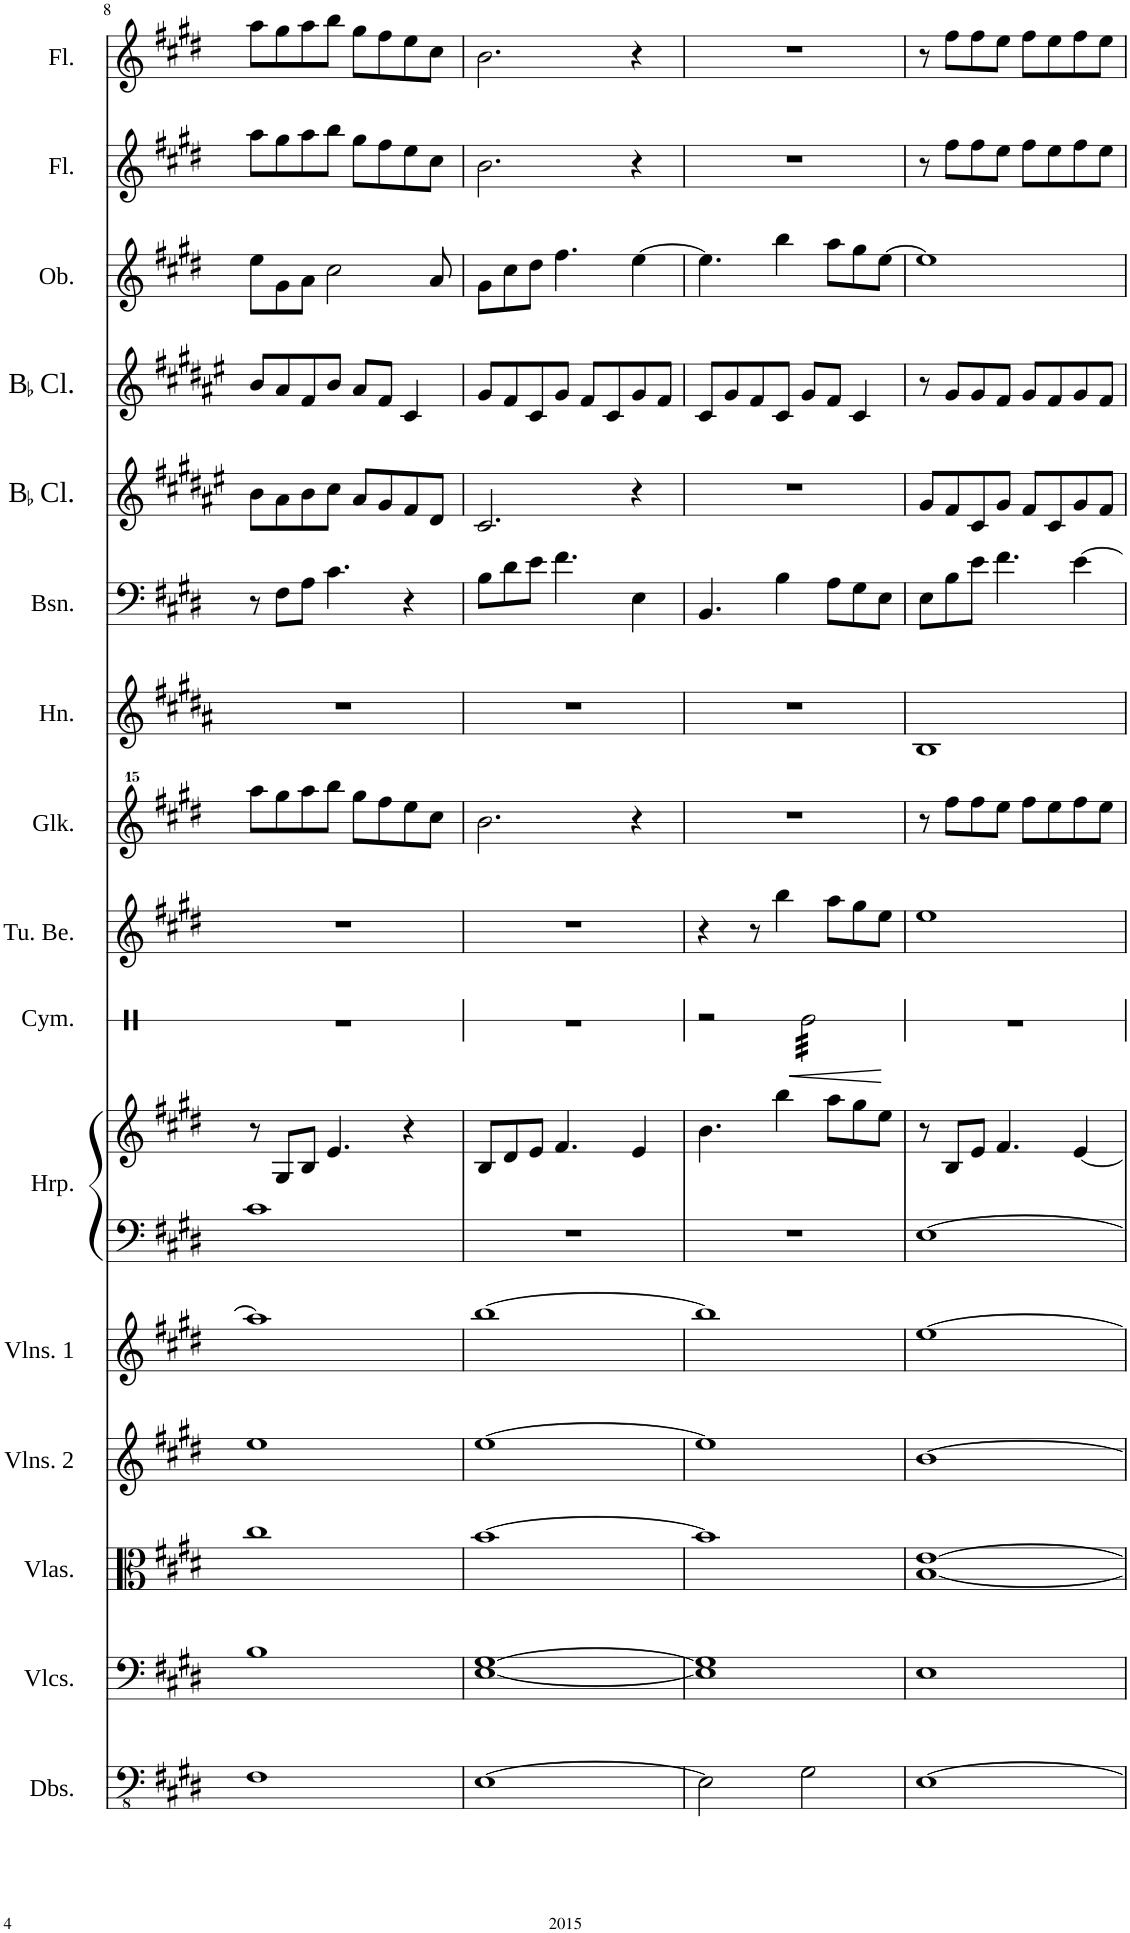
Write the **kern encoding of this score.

**kern	**kern	**kern	**kern	**kern	**kern	**kern	**kern	**dynam	**kern	**kern	**kern	**kern	**kern	**kern	**kern	**kern	**kern
*part16	*part15	*part14	*part13	*part12	*part11	*part11	*part10	*part10	*part9	*part8	*part7	*part6	*part5	*part4	*part3	*part2	*part1
*staff17	*staff16	*staff15	*staff14	*staff13	*staff12	*staff11	*staff10	*staff10	*staff9	*staff8	*staff7	*staff6	*staff5	*staff4	*staff3	*staff2	*staff1
*I"Double Basses	*I"Violoncellos	*I"Violas	*I"Violins 2	*I"Violins 1	*I"Harp	*	*I"Cymbal	*	*I"Tubular Bells	*I"Glockenspiel	*I"Horn	*I"Bassoon	*I"BaccidentalFlat Clarinet	*I"BaccidentalFlat Clarinet	*I"Oboe	*I"Flute	*I"Flute
*I'Dbs.	*I'Vlcs.	*I'Vlas.	*I'Vlns. 2	*I'Vlns. 1	*I'Hrp.	*	*I'Cym.	*	*I'Tu. Be.	*I'Glk.	*I'Hn.	*I'Bsn.	*I'BaccidentalFlat Cl.	*I'BaccidentalFlat Cl.	*I'Ob.	*I'Fl.	*I'Fl.
!!LO:PB:g=z
*clefFv4	*clefF4	*clefC3	*clefG2	*clefG2	*clefF4	*clefG2	*clefX	*	*clefG2	*clefG^^2	*clefG2	*clefF4	*clefG2	*clefG2	*clefG2	*clefG2	*clefG2
*	*	*	*	*	*	*	*	*	*	*	*Trd4c7	*	*Trd1c2	*Trd1c2	*	*	*
*k[f#c#g#d#]	*k[f#c#g#d#]	*k[f#c#g#d#]	*k[f#c#g#d#]	*k[f#c#g#d#]	*k[f#c#g#d#]	*k[f#c#g#d#]	*k[]	*	*k[f#c#g#d#]	*k[f#c#g#d#]	*k[f#c#g#d#a#]	*k[f#c#g#d#]	*k[f#c#g#d#a#e#]	*k[f#c#g#d#a#e#]	*k[f#c#g#d#]	*k[f#c#g#d#]	*k[f#c#g#d#]
*M4/4	*M4/4	*M4/4	*M4/4	*M4/4	*M4/4	*M4/4	*M4/4	*	*M4/4	*M4/4	*M4/4	*M4/4	*M4/4	*M4/4	*M4/4	*M4/4	*M4/4
=8	=8	=8	=8	=8	=8	=8	=8	=8	=8	=8	=8	=8	=8	=8	=8	=8	=8
1FF#	1B	1cc#	1ee	1aa]	1c#	8r	1r	.	1r	8aaaa\L	1r	8r	8b\L	8b/L	8ee\L	8aa\L	8aa\L
.	.	.	.	.	.	8G#/L	.	.	.	8gggg#\	.	8F#\L	8a#\	8a#/	8g#\	8gg#\	8gg#\
.	.	.	.	.	.	8B/J	.	.	.	8aaaa\	.	8A\J	8b\	8f#/	8a\J	8aa\	8aa\
.	.	.	.	.	.	4.e/	.	.	.	8bbbb\J	.	4.c#\	8cc#\J	8b/J	2cc#\	8bb\J	8bb\J
.	.	.	.	.	.	.	.	.	.	8gggg#\L	.	.	8a#/L	8a#/L	.	8gg#\L	8gg#\L
.	.	.	.	.	.	.	.	.	.	8ffff#\	.	.	8g#/	8f#/J	.	8ff#\	8ff#\
.	.	.	.	.	.	4r	.	.	.	8eeee\	.	4r	8f#/	4c#/	.	8ee\	8ee\
.	.	.	.	.	.	.	.	.	.	8cccc#\J	.	.	8d#/J	.	8a/	8cc#\J	8cc#\J
=9	=9	=9	=9	=9	=9	=9	=9	=9	=9	=9	=9	=9	=9	=9	=9	=9	=9
[1EE	[1E [1G#	[1b	[1ee	[1bb	1r	8B/L	1r	.	1r	2.bbb\	1r	8B\L	2.c#/	8g#/L	8g#\L	2.b\	2.b\
.	.	.	.	.	.	8d#/	.	.	.	.	.	8d#\	.	8f#/	8cc#\	.	.
.	.	.	.	.	.	8e/J	.	.	.	.	.	8e\J	.	8c#/	8dd#\J	.	.
.	.	.	.	.	.	4.f#/	.	.	.	.	.	4.f#\	.	8g#/J	4.ff#\	.	.
.	.	.	.	.	.	.	.	.	.	.	.	.	.	8f#/L	.	.	.
.	.	.	.	.	.	.	.	.	.	.	.	.	.	8c#/	.	.	.
.	.	.	.	.	.	4e/	.	.	.	4r	.	4E\	4r	8g#/	[4ee\	4r	4r
.	.	.	.	.	.	.	.	.	.	.	.	.	.	8f#/J	.	.	.
=10	=10	=10	=10	=10	=10	=10	=10	=10	=10	=10	=10	=10	=10	=10	=10	=10	=10
2EE\]	1E] 1G#]	1b]	1ee]	1bb]	1r	4.b\	2r	.	4r	1r	1r	4.BB/	1r	8c#/L	4.ee\]	1r	1r
.	.	.	.	.	.	.	.	.	.	.	.	.	.	8g#/	.	.	.
.	.	.	.	.	.	.	.	.	8r	.	.	.	.	8f#/	.	.	.
.	.	.	.	.	.	4bb\	.	.	4bb\	.	.	4B\	.	8c#/J	4bb\	.	.
!	!	!	!	!	!	!	!	!LO:HP:b	!	!	!	!	!	!	!	!	!
*	*	*	*	*	*	*	*tremolo	*	*	*	*	*	*	*	*	*	*
2GG#\	.	.	.	.	.	.	32Re\LLL	<	.	.	.	.	.	8g#/L	.	.	.
.	.	.	.	.	.	.	32Re\	.	.	.	.	.	.	.	.	.	.
.	.	.	.	.	.	.	32Re\	.	.	.	.	.	.	.	.	.	.
.	.	.	.	.	.	.	32Re\	.	.	.	.	.	.	.	.	.	.
.	.	.	.	.	.	8aa\L	32Re\	.	8aa\L	.	.	8A\L	.	8f#/J	8aa\L	.	.
.	.	.	.	.	.	.	32Re\	.	.	.	.	.	.	.	.	.	.
.	.	.	.	.	.	.	32Re\	.	.	.	.	.	.	.	.	.	.
.	.	.	.	.	.	.	32Re\	.	.	.	.	.	.	.	.	.	.
.	.	.	.	.	.	8gg#\	32Re\	.	8gg#\	.	.	8G#\	.	4c#/	8gg#\	.	.
.	.	.	.	.	.	.	32Re\	.	.	.	.	.	.	.	.	.	.
.	.	.	.	.	.	.	32Re\	.	.	.	.	.	.	.	.	.	.
.	.	.	.	.	.	.	32Re\	.	.	.	.	.	.	.	.	.	.
.	.	.	.	.	.	8ee\J	32Re\	.	8ee\J	.	.	8E\J	.	.	[8ee\J	.	.
.	.	.	.	.	.	.	32Re\	.	.	.	.	.	.	.	.	.	.
.	.	.	.	.	.	.	32Re\	.	.	.	.	.	.	.	.	.	.
.	.	.	.	.	.	.	32Re\JJJ	.	.	.	.	.	.	.	.	.	.
*	*	*	*	*	*	*	*Xtremolo	*	*	*	*	*	*	*	*	*	*
.	.	.	.	.	.	.	.	[	.	.	.	.	.	.	.	.	.
=11	=11	=11	=11	=11	=11	=11	=11	=11	=11	=11	=11	=11	=11	=11	=11	=11	=11
[1EE	1E	[1B [1e	[1b	[1ee	[1E	8r	1r	.	1ee	8r	1B	8E\L	8g#/L	8r	1ee]	8r	8r
.	.	.	.	.	.	8B/L	.	.	.	8ffff#\L	.	8B\	8f#/	8g#/L	.	8ff#\L	8ff#\L
.	.	.	.	.	.	8e/J	.	.	.	8ffff#\	.	8e\J	8c#/	8g#/	.	8ff#\	8ff#\
.	.	.	.	.	.	4.f#/	.	.	.	8eeee\J	.	4.f#\	8g#/J	8f#/J	.	8ee\J	8ee\J
.	.	.	.	.	.	.	.	.	.	8ffff#\L	.	.	8f#/L	8g#/L	.	8ff#\L	8ff#\L
.	.	.	.	.	.	.	.	.	.	8eeee\	.	.	8c#/	8f#/	.	8ee\	8ee\
.	.	.	.	.	.	[4e/	.	.	.	8ffff#\	.	[4e\	8g#/	8g#/	.	8ff#\	8ff#\
.	.	.	.	.	.	.	.	.	.	8eeee\J	.	.	8f#/J	8f#/J	.	8ee\J	8ee\J
=	=	=	=	=	=	=	=	=	=	=	=	=	=	=	=	=	=
*-	*-	*-	*-	*-	*-	*-	*-	*-	*-	*-	*-	*-	*-	*-	*-	*-	*-
